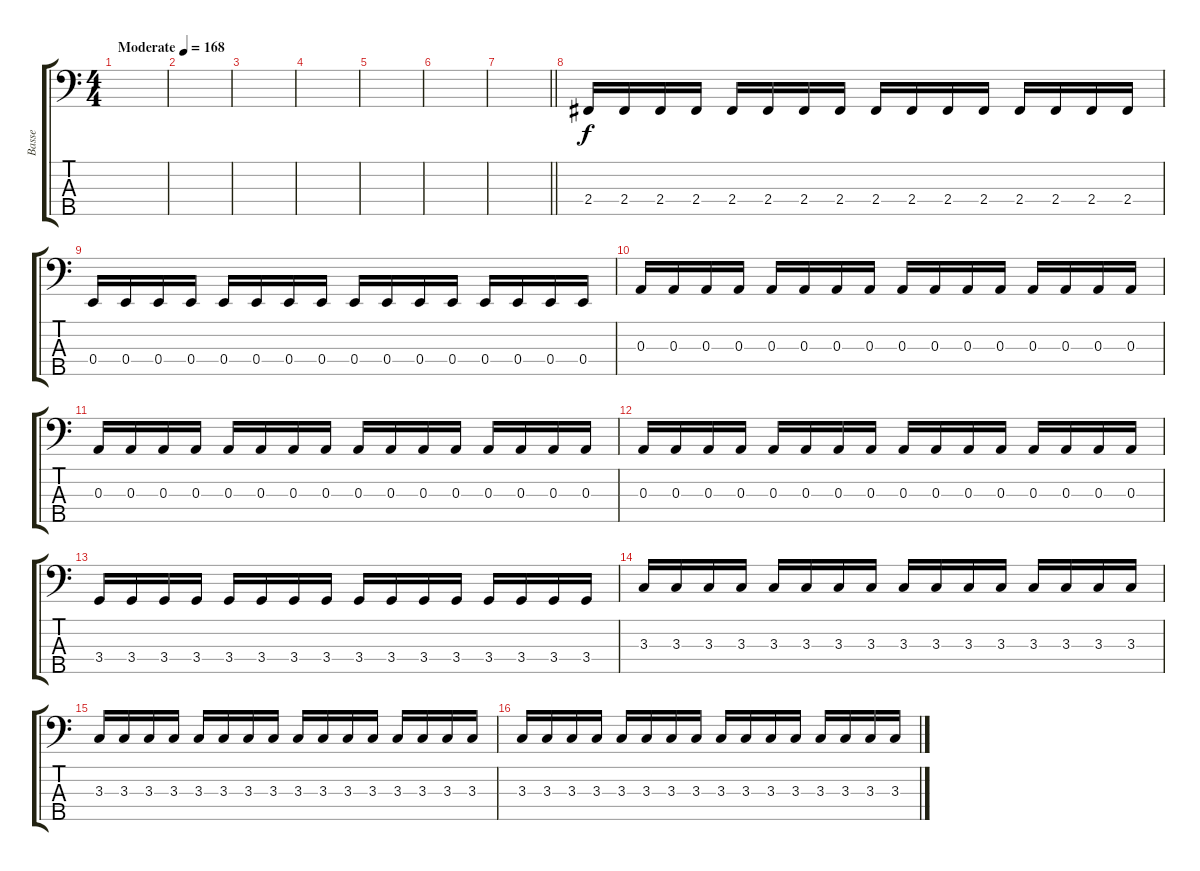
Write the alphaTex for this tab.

\track ("Basse" "Basse") {instrument electricbassfinger}
\staff {score tabs}
\tuning (G2 D2 A1 E1 B0) {hide}
\ts (4 4)
\tempo (168 "Moderate")
\clef f4
\ks c
|
|
|
|
|
|
\barLineRight lightlight
|
2.4.16 2.4.16 2.4.16 2.4.16 2.4.16 2.4.16 2.4.16 2.4.16 2.4.16 2.4.16 2.4.16 2.4.16 2.4.16 2.4.16 2.4.16 2.4.16 |
0.4.16 0.4.16 0.4.16 0.4.16 0.4.16 0.4.16 0.4.16 0.4.16 0.4.16 0.4.16 0.4.16 0.4.16 0.4.16 0.4.16 0.4.16 0.4.16 |
0.3.16 0.3.16 0.3.16 0.3.16 0.3.16 0.3.16 0.3.16 0.3.16 0.3.16 0.3.16 0.3.16 0.3.16 0.3.16 0.3.16 0.3.16 0.3.16 |
0.3.16 0.3.16 0.3.16 0.3.16 0.3.16 0.3.16 0.3.16 0.3.16 0.3.16 0.3.16 0.3.16 0.3.16 0.3.16 0.3.16 0.3.16 0.3.16 |
0.3.16 0.3.16 0.3.16 0.3.16 0.3.16 0.3.16 0.3.16 0.3.16 0.3.16 0.3.16 0.3.16 0.3.16 0.3.16 0.3.16 0.3.16 0.3.16 |
3.4.16 3.4.16 3.4.16 3.4.16 3.4.16 3.4.16 3.4.16 3.4.16 3.4.16 3.4.16 3.4.16 3.4.16 3.4.16 3.4.16 3.4.16 3.4.16 |
3.3.16 3.3.16 3.3.16 3.3.16 3.3.16 3.3.16 3.3.16 3.3.16 3.3.16 3.3.16 3.3.16 3.3.16 3.3.16 3.3.16 3.3.16 3.3.16 |
3.3.16 3.3.16 3.3.16 3.3.16 3.3.16 3.3.16 3.3.16 3.3.16 3.3.16 3.3.16 3.3.16 3.3.16 3.3.16 3.3.16 3.3.16 3.3.16 |
3.3.16 3.3.16 3.3.16 3.3.16 3.3.16 3.3.16 3.3.16 3.3.16 3.3.16 3.3.16 3.3.16 3.3.16 3.3.16 3.3.16 3.3.16 3.3.16
